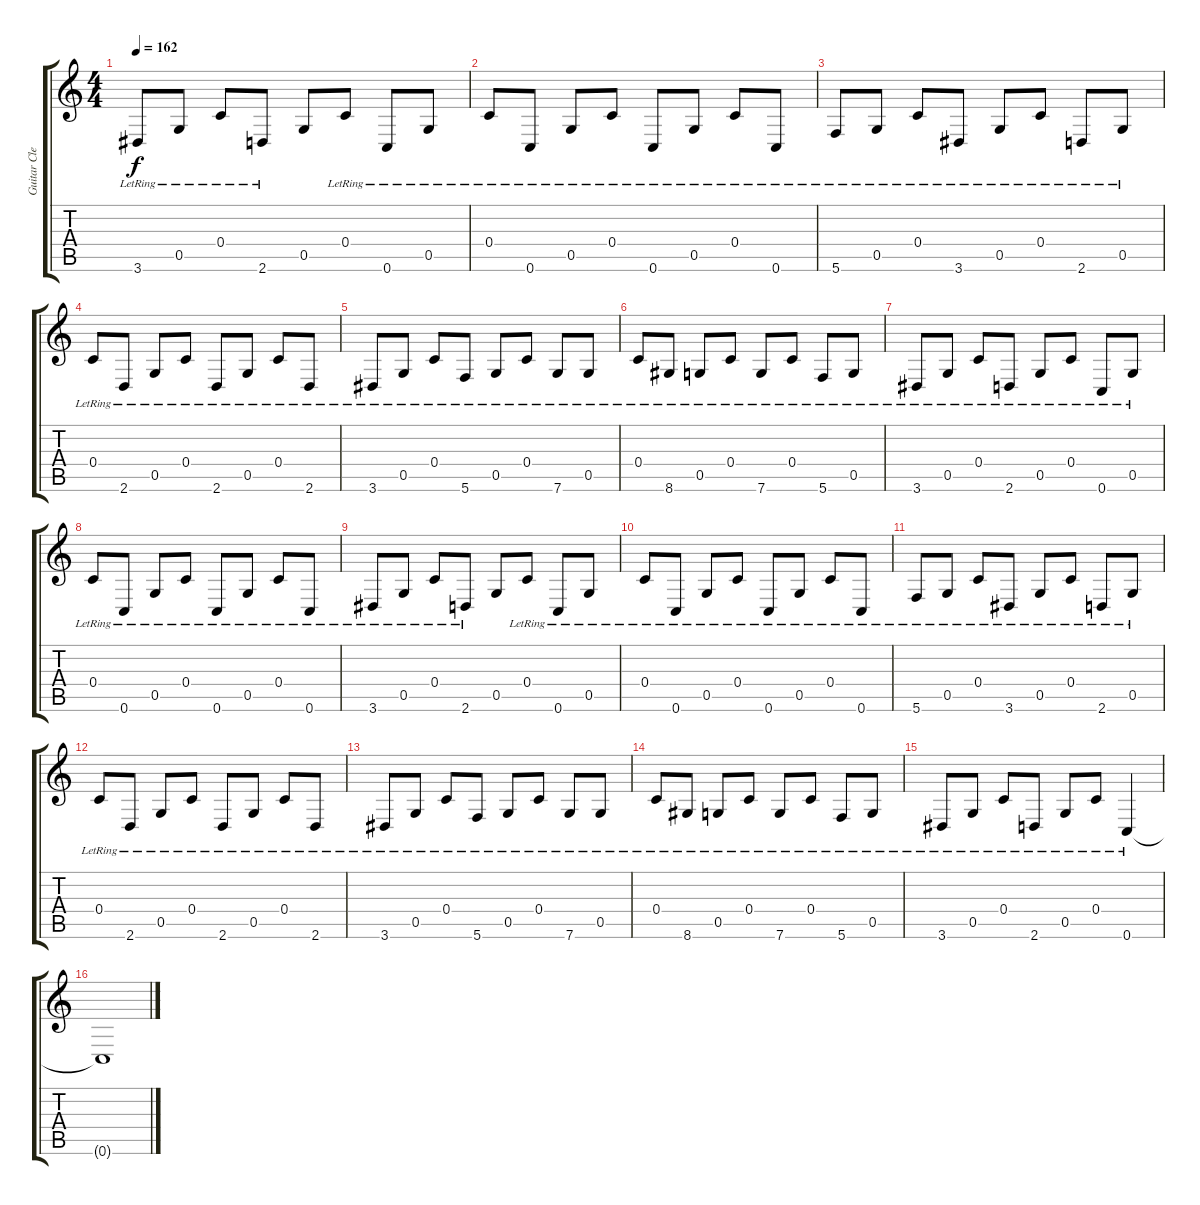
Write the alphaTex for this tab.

\track ("Guitar Clean" "Guitar Cle") {instrument electricguitarclean}
\staff {score tabs}
\tuning (D4 A3 F3 C3 G2 C2) {hide}
\ts (4 4)
\tempo 162
\clef g2
\ks c
3.6{lr}.8{dy f} 0.5{lr}.8 0.4{lr}.8 2.6{lr}.8 0.5.8 0.4{lr}.8 0.6{lr}.8 0.5{lr}.8 |
0.4{lr}.8 0.6{lr}.8 0.5{lr}.8 0.4{lr}.8 0.6{lr}.8 0.5{lr}.8 0.4{lr}.8 0.6{lr}.8 |
5.6{lr}.8 0.5{lr}.8 0.4{lr}.8 3.6{lr}.8 0.5{lr}.8 0.4{lr}.8 2.6{lr}.8 0.5{lr}.8 |
0.4{lr}.8 2.6{lr}.8 0.5{lr}.8 0.4{lr}.8 2.6{lr}.8 0.5{lr}.8 0.4{lr}.8 2.6{lr}.8 |
3.6{lr}.8 0.5{lr}.8 0.4{lr}.8 5.6{lr}.8 0.5{lr}.8 0.4{lr}.8 7.6{lr}.8 0.5{lr}.8 |
0.4{lr}.8 8.6{lr}.8 0.5{lr}.8 0.4{lr}.8 7.6{lr}.8 0.4{lr}.8 5.6{lr}.8 0.5{lr}.8 |
3.6{lr}.8 0.5{lr}.8 0.4{lr}.8 2.6{lr}.8 0.5{lr}.8 0.4{lr}.8 0.6{lr}.8 0.5{lr}.8 |
0.4{lr}.8 0.6{lr}.8 0.5{lr}.8 0.4{lr}.8 0.6{lr}.8 0.5{lr}.8 0.4{lr}.8 0.6{lr}.8 |
3.6{lr}.8 0.5{lr}.8 0.4{lr}.8 2.6{lr}.8 0.5.8 0.4{lr}.8 0.6{lr}.8 0.5{lr}.8 |
0.4{lr}.8 0.6{lr}.8 0.5{lr}.8 0.4{lr}.8 0.6{lr}.8 0.5{lr}.8 0.4{lr}.8 0.6{lr}.8 |
5.6{lr}.8 0.5{lr}.8 0.4{lr}.8 3.6{lr}.8 0.5{lr}.8 0.4{lr}.8 2.6{lr}.8 0.5{lr}.8 |
0.4{lr}.8 2.6{lr}.8 0.5{lr}.8 0.4{lr}.8 2.6{lr}.8 0.5{lr}.8 0.4{lr}.8 2.6{lr}.8 |
3.6{lr}.8 0.5{lr}.8 0.4{lr}.8 5.6{lr}.8 0.5{lr}.8 0.4{lr}.8 7.6{lr}.8 0.5{lr}.8 |
0.4{lr}.8 8.6{lr}.8 0.5{lr}.8 0.4{lr}.8 7.6{lr}.8 0.4{lr}.8 5.6{lr}.8 0.5{lr}.8 |
3.6{lr}.8 0.5{lr}.8 0.4{lr}.8 2.6{lr}.8 0.5{lr}.8 0.4{lr}.8 0.6{lr}.4 |
0.6{t}.1
